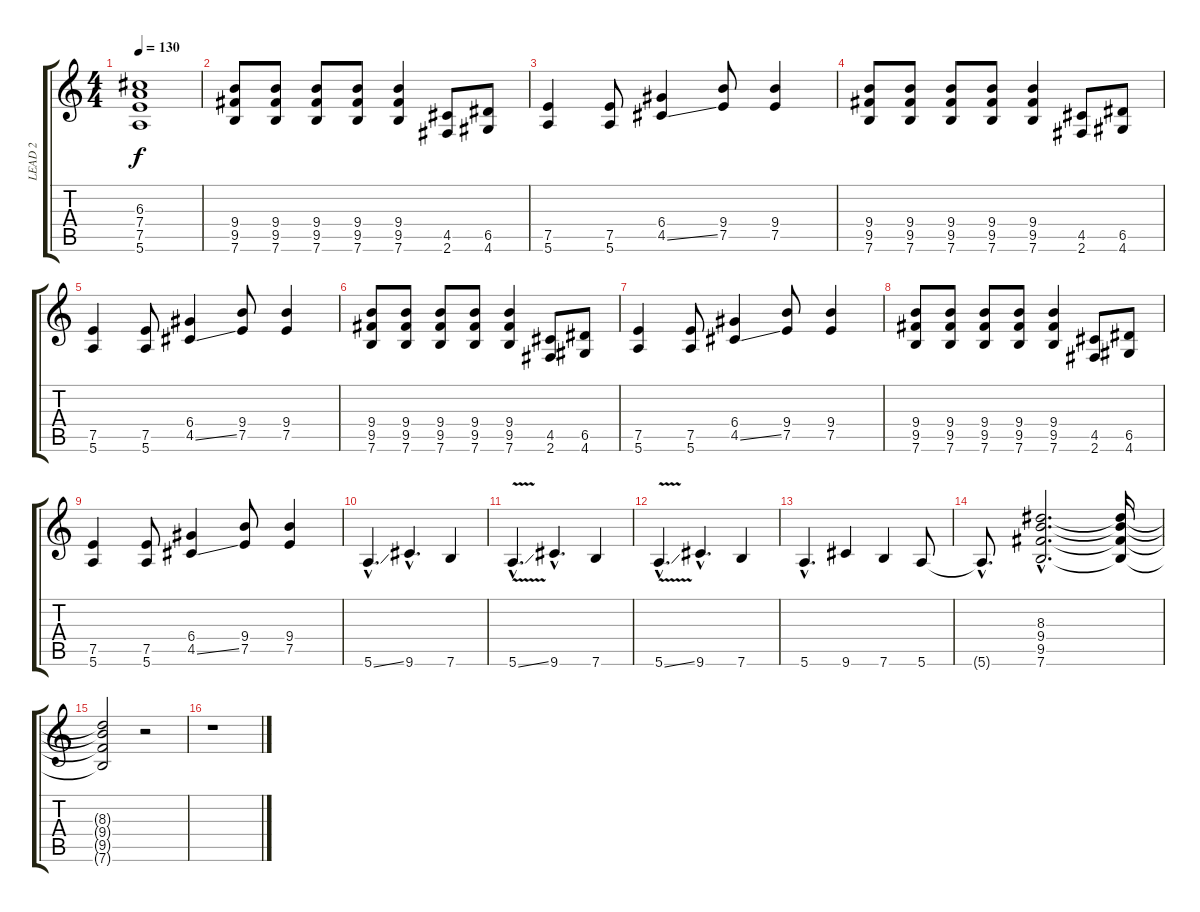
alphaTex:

\track ("LEAD 2" "LEAD 2") {instrument distortionguitar}
\staff {score tabs}
\tuning (E4 B3 G3 D3 A2 E2) {hide}
\ts (4 4)
\tempo 130
\clef g2
\ks c
(6.3{t} 7.4{t} 7.5{t} 5.6{t}).1{dy f} |
(9.4 9.5 7.6).8 (9.4 9.5 7.6).8 (9.4 9.5 7.6).8 (9.4 9.5 7.6).8 (9.4 9.5 7.6).4 (4.5 2.6).8 (6.5 4.6).8 |
(7.5 5.6).4 (7.5 5.6).8 (6.4 4.5{ss}).4 (9.4 7.5).8 (9.4 7.5).4 |
(9.4 9.5 7.6).8 (9.4 9.5 7.6).8 (9.4 9.5 7.6).8 (9.4 9.5 7.6).8 (9.4 9.5 7.6).4 (4.5 2.6).8 (6.5 4.6).8 |
(7.5 5.6).4 (7.5 5.6).8 (6.4 4.5{ss}).4 (9.4 7.5).8 (9.4 7.5).4 |
(9.4 9.5 7.6).8 (9.4 9.5 7.6).8 (9.4 9.5 7.6).8 (9.4 9.5 7.6).8 (9.4 9.5 7.6).4 (4.5 2.6).8 (6.5 4.6).8 |
(7.5 5.6).4 (7.5 5.6).8 (6.4 4.5{ss}).4 (9.4 7.5).8 (9.4 7.5).4 |
(9.4 9.5 7.6).8 (9.4 9.5 7.6).8 (9.4 9.5 7.6).8 (9.4 9.5 7.6).8 (9.4 9.5 7.6).4 (4.5 2.6).8 (6.5 4.6).8 |
(7.5 5.6).4 (7.5 5.6).8 (6.4 4.5{ss}).4 (9.4 7.5).8 (9.4 7.5).4 |
5.6{ss hac}.4{d} 9.6{hac}.4{d} 7.6.4 |
5.6{v ss hac}.4{d} 9.6{hac}.4{d} 7.6.4 |
5.6{v ss hac}.4{d} 9.6{hac}.4{d} 7.6.4 |
5.6{hac}.4{d} 9.6.4 7.6.4 5.6.8 |
5.6{hac t}.8{d} (8.3{hac} 9.4{hac} 9.5{hac} 7.6{hac}).2{d} (8.3{t} 9.4{t} 9.5{t} 7.6{t}).16 |
(8.3{t} 9.4{t} 9.5{t} 7.6{t}).2 r.2 |
r.1
